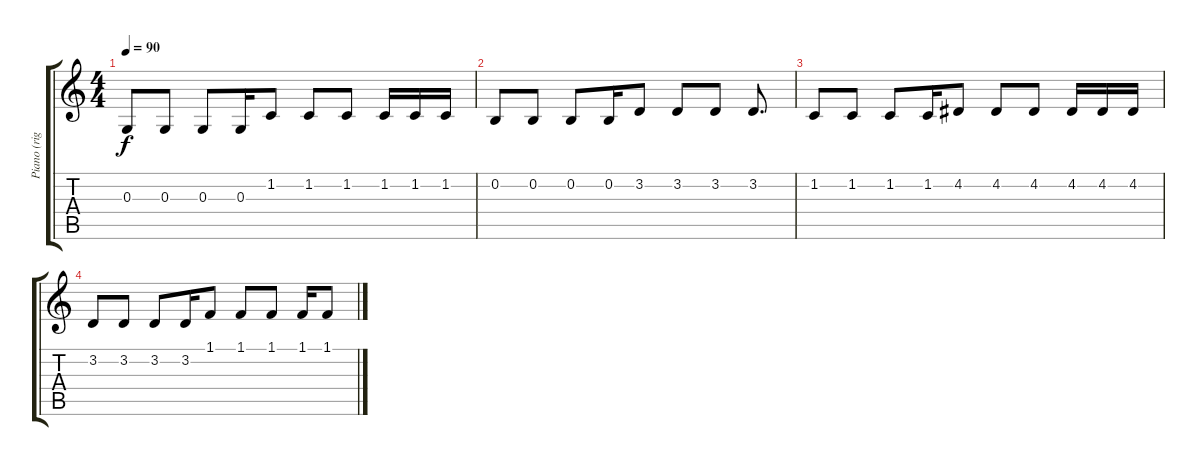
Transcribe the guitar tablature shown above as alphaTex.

\track ("Piano (right hand)" "Piano (rig") {instrument acousticgrandpiano}
\staff {score tabs}
\tuning (E4 B3 G3 D3 A2 E2) {hide}
\ts (4 4)
\tempo 90
\clef g2
\ks c
0.3.8{dy f} 0.3.8 0.3.8 0.3.16 1.2.8 1.2.8 1.2.8 1.2.16 1.2.16 1.2.16 |
0.2.8 0.2.8 0.2.8 0.2.16 3.2.8 3.2.8 3.2.8 3.2.8{d} |
1.2.8 1.2.8 1.2.8 1.2.16 4.2.8 4.2.8 4.2.8 4.2.16 4.2.16 4.2.16 |
3.2.8 3.2.8 3.2.8 3.2.16 1.1.8 1.1.8 1.1.8 1.1.16 1.1.8
